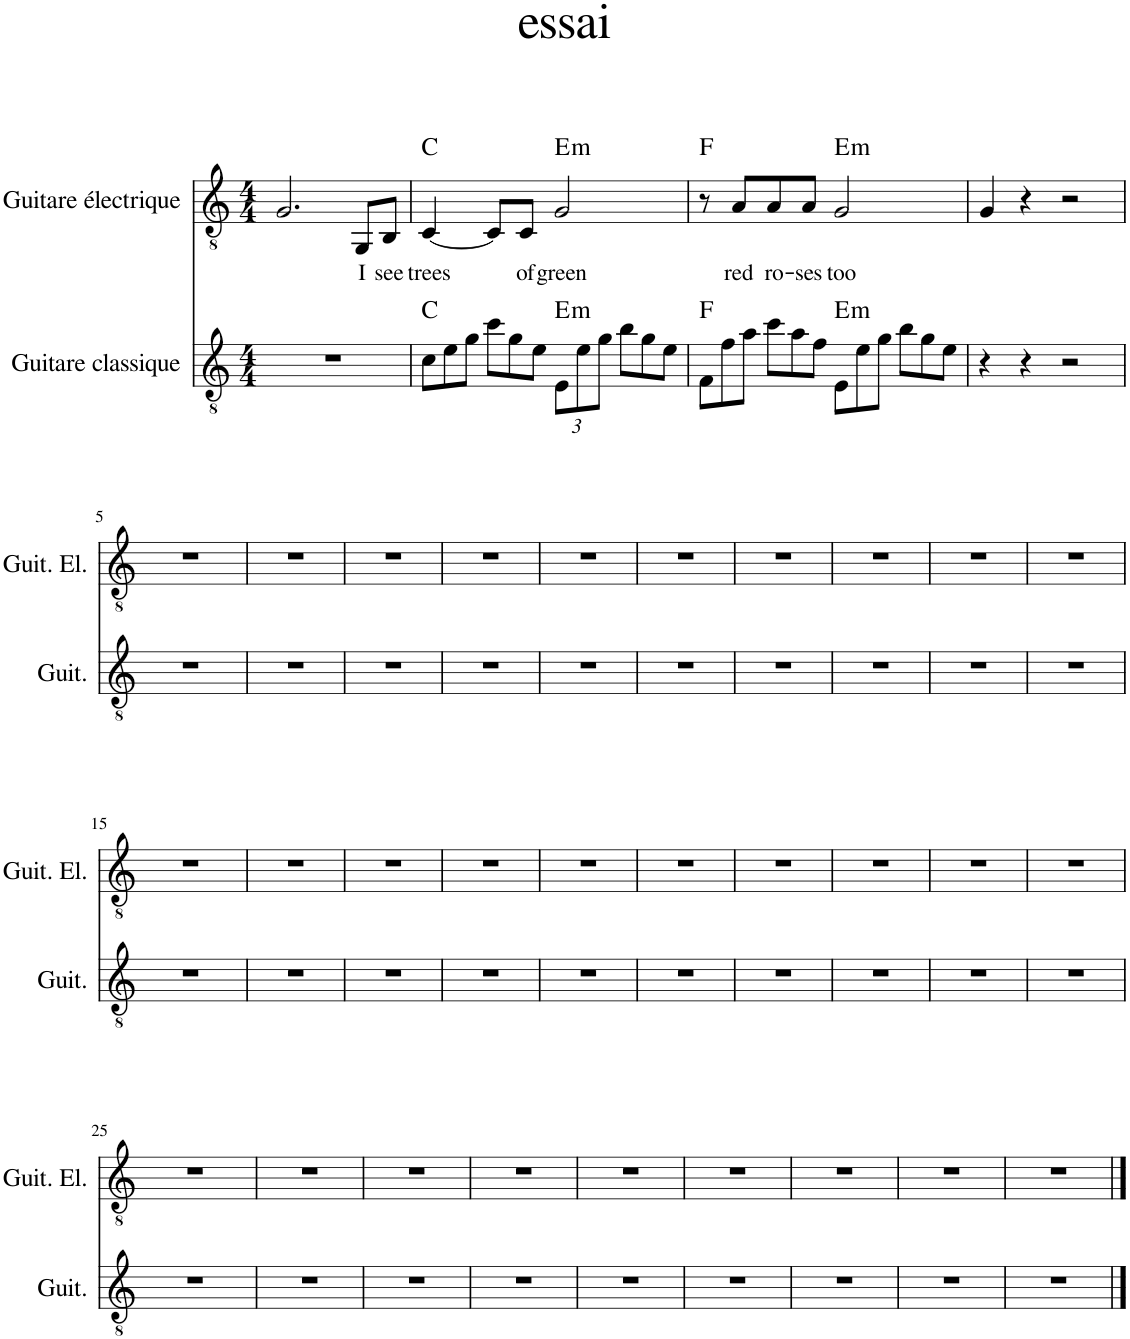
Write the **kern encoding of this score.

**kern	**harte	**kern	**text	**harte
*part2	*part2	*part1	*part1	*part1
*staff2	*	*staff1	*staff1	*
*I"Guitare classique	*	*I"Guitare électrique	*	*
*I'Guit.	*	*I'Guit. El.	*	*
*clefGv2	*	*clefGv2	*	*
*k[]	*	*k[]	*	*
*M4/4	*	*M4/4	*	*
=1	=1	=1	=1	=1
1r	.	2.G/	.	.
!	!	!	!LO:LY:b	!
.	.	8GG/L	I	.
!	!	!	!LO:LY:b	!
.	.	8BB/J	see	.
=2	=2	=2	=2	=2
*Xbrackettup	*	*	*	*
!	!	!	!LO:LY:b	!
12c\L	C:maj	[4C/	trees	C:maj
12e\	.	.	.	.
12g\J	.	.	.	.
12cc\L	.	8C/L]	.	.
12g\	.	.	.	.
!	!	!	!LO:LY:b	!
.	.	8C/J	of	.
12e\J	.	.	.	.
!	!LO:H:kt=m	!	!LO:LY:b	!LO:H:kt=m
12E\L	E:min	2G/	green	E:min
12e\	.	.	.	.
12g\J	.	.	.	.
12b\L	.	.	.	.
12g\	.	.	.	.
12e\J	.	.	.	.
=3	=3	=3	=3	=3
12F\L	F:maj	8r	.	F:maj
12f\	.	.	.	.
!	!	!	!LO:LY:b	!
.	.	8A/L	red	.
12a\J	.	.	.	.
!	!	!	!LO:LY:b	!
12cc\L	.	8A/	ro-	.
12a\	.	.	.	.
!	!	!	!LO:LY:b	!
.	.	8A/J	-ses	.
12f\J	.	.	.	.
!	!LO:H:kt=m	!	!LO:LY:b	!LO:H:kt=m
12E\L	E:min	2G/	too	E:min
12e\	.	.	.	.
12g\J	.	.	.	.
12b\L	.	.	.	.
12g\	.	.	.	.
12e\J	.	.	.	.
=4	=4	=4	=4	=4
4r	.	4G/	.	.
4r	.	4r	.	.
2r	.	2r	.	.
!!LO:LB:g=z
=5	=5	=5	=5	=5
1r	.	1r	.	.
=6	=6	=6	=6	=6
1r	.	1r	.	.
=7	=7	=7	=7	=7
1r	.	1r	.	.
=8	=8	=8	=8	=8
1r	.	1r	.	.
=9	=9	=9	=9	=9
1r	.	1r	.	.
=10	=10	=10	=10	=10
1r	.	1r	.	.
=11	=11	=11	=11	=11
1r	.	1r	.	.
=12	=12	=12	=12	=12
1r	.	1r	.	.
=13	=13	=13	=13	=13
1r	.	1r	.	.
=14	=14	=14	=14	=14
1r	.	1r	.	.
!!LO:LB:g=z
=15	=15	=15	=15	=15
1r	.	1r	.	.
=16	=16	=16	=16	=16
1r	.	1r	.	.
=17	=17	=17	=17	=17
1r	.	1r	.	.
=18	=18	=18	=18	=18
1r	.	1r	.	.
=19	=19	=19	=19	=19
1r	.	1r	.	.
=20	=20	=20	=20	=20
1r	.	1r	.	.
=21	=21	=21	=21	=21
1r	.	1r	.	.
=22	=22	=22	=22	=22
1r	.	1r	.	.
=23	=23	=23	=23	=23
1r	.	1r	.	.
=24	=24	=24	=24	=24
1r	.	1r	.	.
!!LO:LB:g=z
=25	=25	=25	=25	=25
1r	.	1r	.	.
=26	=26	=26	=26	=26
1r	.	1r	.	.
=27	=27	=27	=27	=27
1r	.	1r	.	.
=28	=28	=28	=28	=28
1r	.	1r	.	.
=29	=29	=29	=29	=29
1r	.	1r	.	.
=30	=30	=30	=30	=30
1r	.	1r	.	.
=31	=31	=31	=31	=31
1r	.	1r	.	.
=32	=32	=32	=32	=32
1r	.	1r	.	.
=33	=33	=33	=33	=33
1r	.	1r	.	.
==	==	==	==	==
*-	*-	*-	*-	*-
